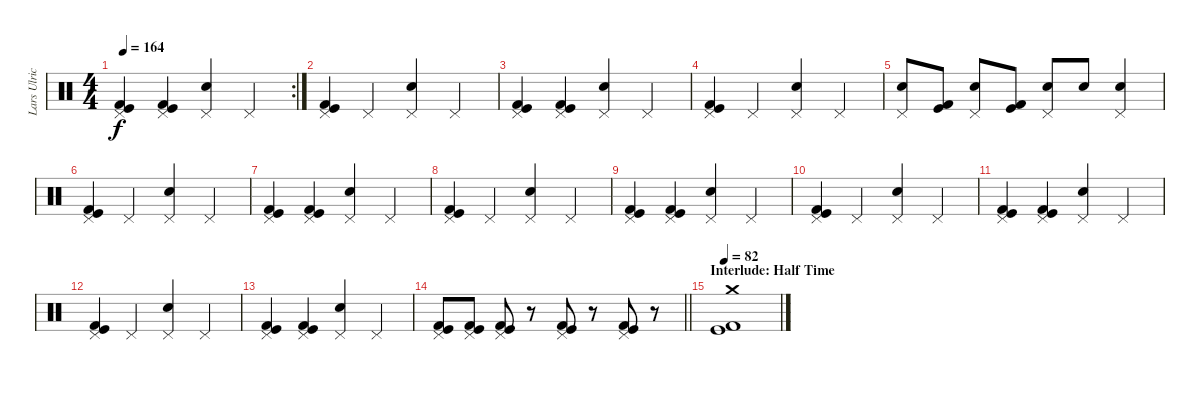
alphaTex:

\track ("Lars Ulrich" "Lars Ulric") {instrument percussion}
\staff {score}
\articulation defaults
\rc 2
\ts (4 4)
\tempo 164
\clef neutral
\ks c
("Pedal Hi-Hat (hit)" "Kick (hit)" "Kick (hit) 2").4{dy f} ("Pedal Hi-Hat (hit)" "Kick (hit)" "Kick (hit) 2").4 ("Pedal Hi-Hat (hit)" "Electric Snare (hit)").4 "Pedal Hi-Hat (hit)".4 |
("Pedal Hi-Hat (hit)" "Kick (hit)" "Kick (hit) 2").4 "Pedal Hi-Hat (hit)".4 ("Pedal Hi-Hat (hit)" "Electric Snare (hit)").4 "Pedal Hi-Hat (hit)".4 |
("Pedal Hi-Hat (hit)" "Kick (hit)" "Kick (hit) 2").4 ("Pedal Hi-Hat (hit)" "Kick (hit)" "Kick (hit) 2").4 ("Pedal Hi-Hat (hit)" "Electric Snare (hit)").4 "Pedal Hi-Hat (hit)".4 |
("Pedal Hi-Hat (hit)" "Kick (hit)" "Kick (hit) 2").4 "Pedal Hi-Hat (hit)".4 ("Pedal Hi-Hat (hit)" "Electric Snare (hit)").4 "Pedal Hi-Hat (hit)".4 |
("Pedal Hi-Hat (hit)" "Electric Snare (hit)").8 ("Kick (hit)" "Kick (hit) 2").8 ("Pedal Hi-Hat (hit)" "Electric Snare (hit)").8 ("Kick (hit)" "Kick (hit) 2").8 ("Pedal Hi-Hat (hit)" "Electric Snare (hit)").8 "Electric Snare (hit)".8 ("Pedal Hi-Hat (hit)" "Electric Snare (hit)").4 |
("Pedal Hi-Hat (hit)" "Kick (hit)" "Kick (hit) 2").4 "Pedal Hi-Hat (hit)".4 ("Pedal Hi-Hat (hit)" "Electric Snare (hit)").4 "Pedal Hi-Hat (hit)".4 |
("Pedal Hi-Hat (hit)" "Kick (hit)" "Kick (hit) 2").4 ("Pedal Hi-Hat (hit)" "Kick (hit)" "Kick (hit) 2").4 ("Pedal Hi-Hat (hit)" "Electric Snare (hit)").4 "Pedal Hi-Hat (hit)".4 |
("Pedal Hi-Hat (hit)" "Kick (hit)" "Kick (hit) 2").4 "Pedal Hi-Hat (hit)".4 ("Pedal Hi-Hat (hit)" "Electric Snare (hit)").4 "Pedal Hi-Hat (hit)".4 |
("Pedal Hi-Hat (hit)" "Kick (hit)" "Kick (hit) 2").4 ("Pedal Hi-Hat (hit)" "Kick (hit)" "Kick (hit) 2").4 ("Pedal Hi-Hat (hit)" "Electric Snare (hit)").4 "Pedal Hi-Hat (hit)".4 |
("Pedal Hi-Hat (hit)" "Kick (hit)" "Kick (hit) 2").4 "Pedal Hi-Hat (hit)".4 ("Pedal Hi-Hat (hit)" "Electric Snare (hit)").4 "Pedal Hi-Hat (hit)".4 |
("Pedal Hi-Hat (hit)" "Kick (hit)" "Kick (hit) 2").4 ("Pedal Hi-Hat (hit)" "Kick (hit)" "Kick (hit) 2").4 ("Pedal Hi-Hat (hit)" "Electric Snare (hit)").4 "Pedal Hi-Hat (hit)".4 |
("Pedal Hi-Hat (hit)" "Kick (hit)" "Kick (hit) 2").4 "Pedal Hi-Hat (hit)".4 ("Pedal Hi-Hat (hit)" "Electric Snare (hit)").4 "Pedal Hi-Hat (hit)".4 |
("Pedal Hi-Hat (hit)" "Kick (hit)" "Kick (hit) 2").4 ("Pedal Hi-Hat (hit)" "Kick (hit)" "Kick (hit) 2").4 ("Pedal Hi-Hat (hit)" "Electric Snare (hit)").4 "Pedal Hi-Hat (hit)".4 |
\barLineRight lightlight
("Pedal Hi-Hat (hit)" "Kick (hit)" "Kick (hit) 2").8 ("Pedal Hi-Hat (hit)" "Kick (hit)" "Kick (hit) 2").8 ("Pedal Hi-Hat (hit)" "Kick (hit)" "Kick (hit) 2").8 r.8 ("Pedal Hi-Hat (hit)" "Kick (hit)" "Kick (hit) 2").8 r.8 ("Pedal Hi-Hat (hit)" "Kick (hit)" "Kick (hit) 2").8 r.8 |
\section ("" "Interlude: Half Time")
\tempo 82
("Crash medium (hit)" "Kick (hit)" "Kick (hit) 2").1
